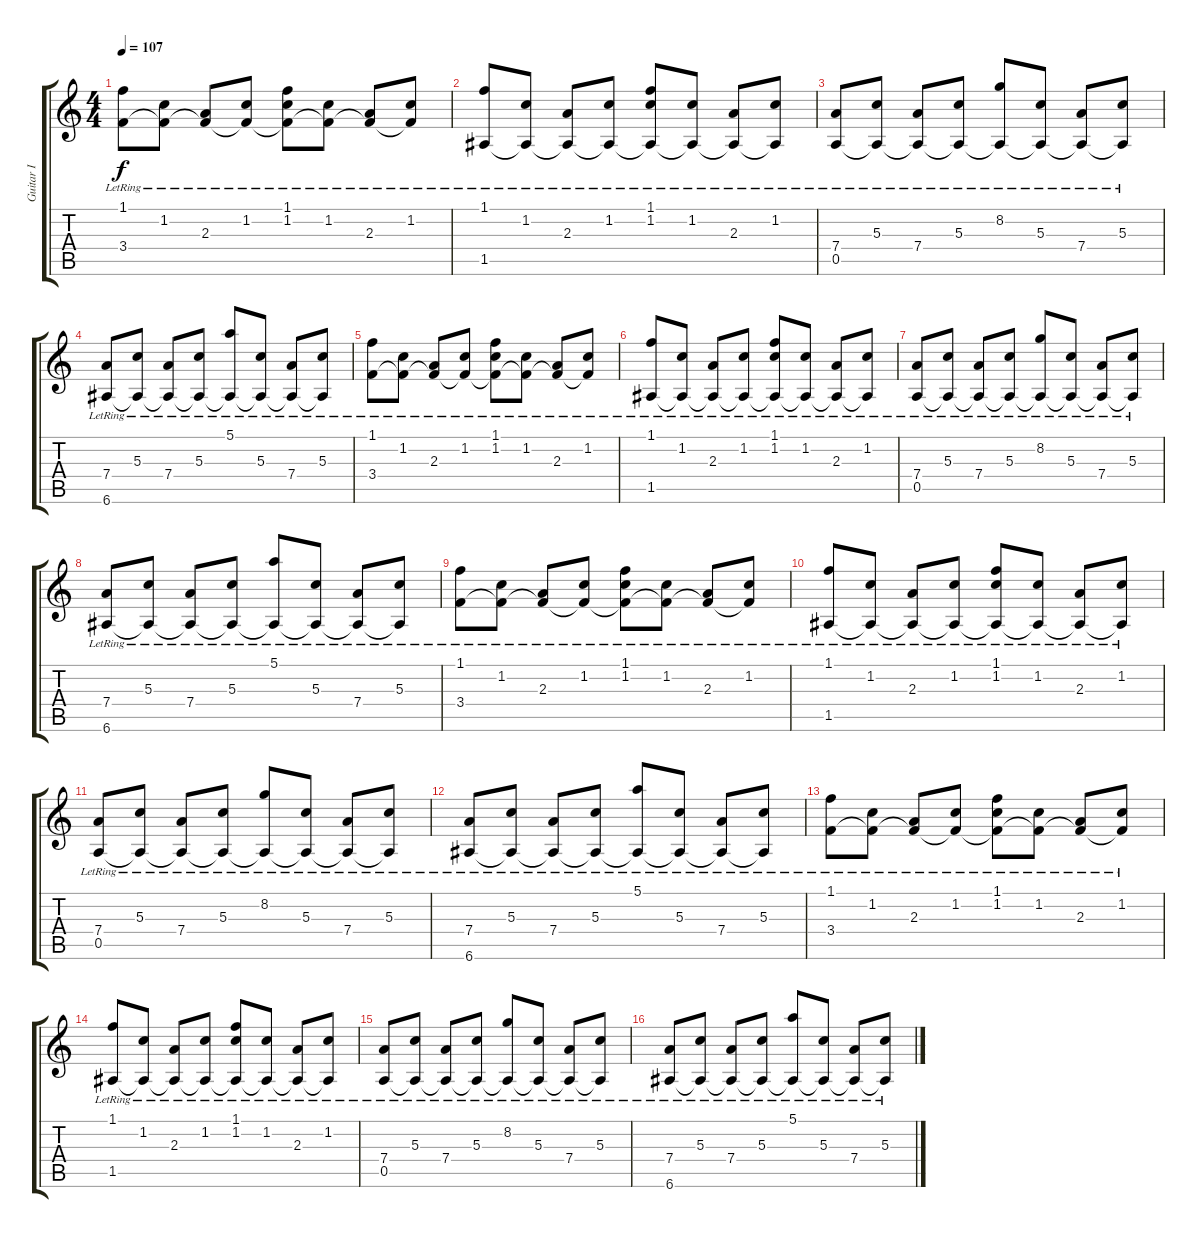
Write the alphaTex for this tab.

\track ("Guitar I" "Guitar I") {instrument acousticguitarnylon}
\staff {score tabs}
\tuning (E4 B3 G3 D3 A2 E2) {hide}
\ts (4 4)
\tempo 107
\clef g2
\ks c
(1.1{lr} 3.4{lr}).8{dy f} (1.2{lr} 3.4{t}).8 (2.3{lr} 3.4{t}).8 (1.2{lr} 3.4{t}).8 (1.1{lr} 1.2{lr} 3.4{t}).8 (1.2{lr} 3.4{t}).8 (2.3{lr} 3.4{t}).8 (1.2{lr} 3.4{t}).8 |
(1.1{lr} 1.5{lr}).8 (1.2{lr} 1.5{t}).8 (2.3{lr} 1.5{t}).8 (1.2{lr} 1.5{t}).8 (1.1{lr} 1.2{lr} 1.5{t}).8 (1.2{lr} 1.5{t}).8 (2.3{lr} 1.5{t}).8 (1.2{lr} 1.5{t}).8 |
(7.4{lr} 0.5{lr}).8 (5.3{lr} 0.5{t}).8 (7.4{lr} 0.5{t}).8 (5.3{lr} 0.5{t}).8 (8.2{lr} 0.5{t}).8 (5.3{lr} 0.5{t}).8 (7.4{lr} 0.5{t}).8 (5.3{lr} 0.5{t}).8 |
(7.4{lr} 6.6{lr}).8 (5.3{lr} 6.6{t}).8 (7.4{lr} 6.6{t}).8 (5.3{lr} 6.6{t}).8 (5.1{lr} 6.6{t}).8 (5.3{lr} 6.6{t}).8 (7.4{lr} 6.6{t}).8 (5.3{lr} 6.6{t}).8 |
(1.1{lr} 3.4{lr}).8 (1.2{lr} 3.4{t}).8 (2.3{lr} 3.4{t}).8 (1.2{lr} 3.4{t}).8 (1.1{lr} 1.2{lr} 3.4{t}).8 (1.2{lr} 3.4{t}).8 (2.3{lr} 3.4{t}).8 (1.2{lr} 3.4{t}).8 |
(1.1{lr} 1.5{lr}).8 (1.2{lr} 1.5{t}).8 (2.3{lr} 1.5{t}).8 (1.2{lr} 1.5{t}).8 (1.1{lr} 1.2{lr} 1.5{t}).8 (1.2{lr} 1.5{t}).8 (2.3{lr} 1.5{t}).8 (1.2{lr} 1.5{t}).8 |
(7.4{lr} 0.5{lr}).8 (5.3{lr} 0.5{t}).8 (7.4{lr} 0.5{t}).8 (5.3{lr} 0.5{t}).8 (8.2{lr} 0.5{t}).8 (5.3{lr} 0.5{t}).8 (7.4{lr} 0.5{t}).8 (5.3{lr} 0.5{t}).8 |
(7.4{lr} 6.6{lr}).8 (5.3{lr} 6.6{t}).8 (7.4{lr} 6.6{t}).8 (5.3{lr} 6.6{t}).8 (5.1{lr} 6.6{t}).8 (5.3{lr} 6.6{t}).8 (7.4{lr} 6.6{t}).8 (5.3{lr} 6.6{t}).8 |
(1.1{lr} 3.4{lr}).8 (1.2{lr} 3.4{t}).8 (2.3{lr} 3.4{t}).8 (1.2{lr} 3.4{t}).8 (1.1{lr} 1.2{lr} 3.4{t}).8 (1.2{lr} 3.4{t}).8 (2.3{lr} 3.4{t}).8 (1.2{lr} 3.4{t}).8 |
(1.1{lr} 1.5{lr}).8 (1.2{lr} 1.5{t}).8 (2.3{lr} 1.5{t}).8 (1.2{lr} 1.5{t}).8 (1.1{lr} 1.2{lr} 1.5{t}).8 (1.2{lr} 1.5{t}).8 (2.3{lr} 1.5{t}).8 (1.2{lr} 1.5{t}).8 |
(7.4{lr} 0.5{lr}).8 (5.3{lr} 0.5{t}).8 (7.4{lr} 0.5{t}).8 (5.3{lr} 0.5{t}).8 (8.2{lr} 0.5{t}).8 (5.3{lr} 0.5{t}).8 (7.4{lr} 0.5{t}).8 (5.3{lr} 0.5{t}).8 |
(7.4{lr} 6.6{lr}).8 (5.3{lr} 6.6{t}).8 (7.4{lr} 6.6{t}).8 (5.3{lr} 6.6{t}).8 (5.1{lr} 6.6{t}).8 (5.3{lr} 6.6{t}).8 (7.4{lr} 6.6{t}).8 (5.3{lr} 6.6{t}).8 |
(1.1{lr} 3.4{lr}).8 (1.2{lr} 3.4{t}).8 (2.3{lr} 3.4{t}).8 (1.2{lr} 3.4{t}).8 (1.1{lr} 1.2{lr} 3.4{t}).8 (1.2{lr} 3.4{t}).8 (2.3{lr} 3.4{t}).8 (1.2{lr} 3.4{t}).8 |
(1.1{lr} 1.5{lr}).8 (1.2{lr} 1.5{t}).8 (2.3{lr} 1.5{t}).8 (1.2{lr} 1.5{t}).8 (1.1{lr} 1.2{lr} 1.5{t}).8 (1.2{lr} 1.5{t}).8 (2.3{lr} 1.5{t}).8 (1.2{lr} 1.5{t}).8 |
(7.4{lr} 0.5{lr}).8 (5.3{lr} 0.5{t}).8 (7.4{lr} 0.5{t}).8 (5.3{lr} 0.5{t}).8 (8.2{lr} 0.5{t}).8 (5.3{lr} 0.5{t}).8 (7.4{lr} 0.5{t}).8 (5.3{lr} 0.5{t}).8 |
(7.4{lr} 6.6{lr}).8 (5.3{lr} 6.6{t}).8 (7.4{lr} 6.6{t}).8 (5.3{lr} 6.6{t}).8 (5.1{lr} 6.6{t}).8 (5.3{lr} 6.6{t}).8 (7.4{lr} 6.6{t}).8 (5.3{lr} 6.6{t}).8
